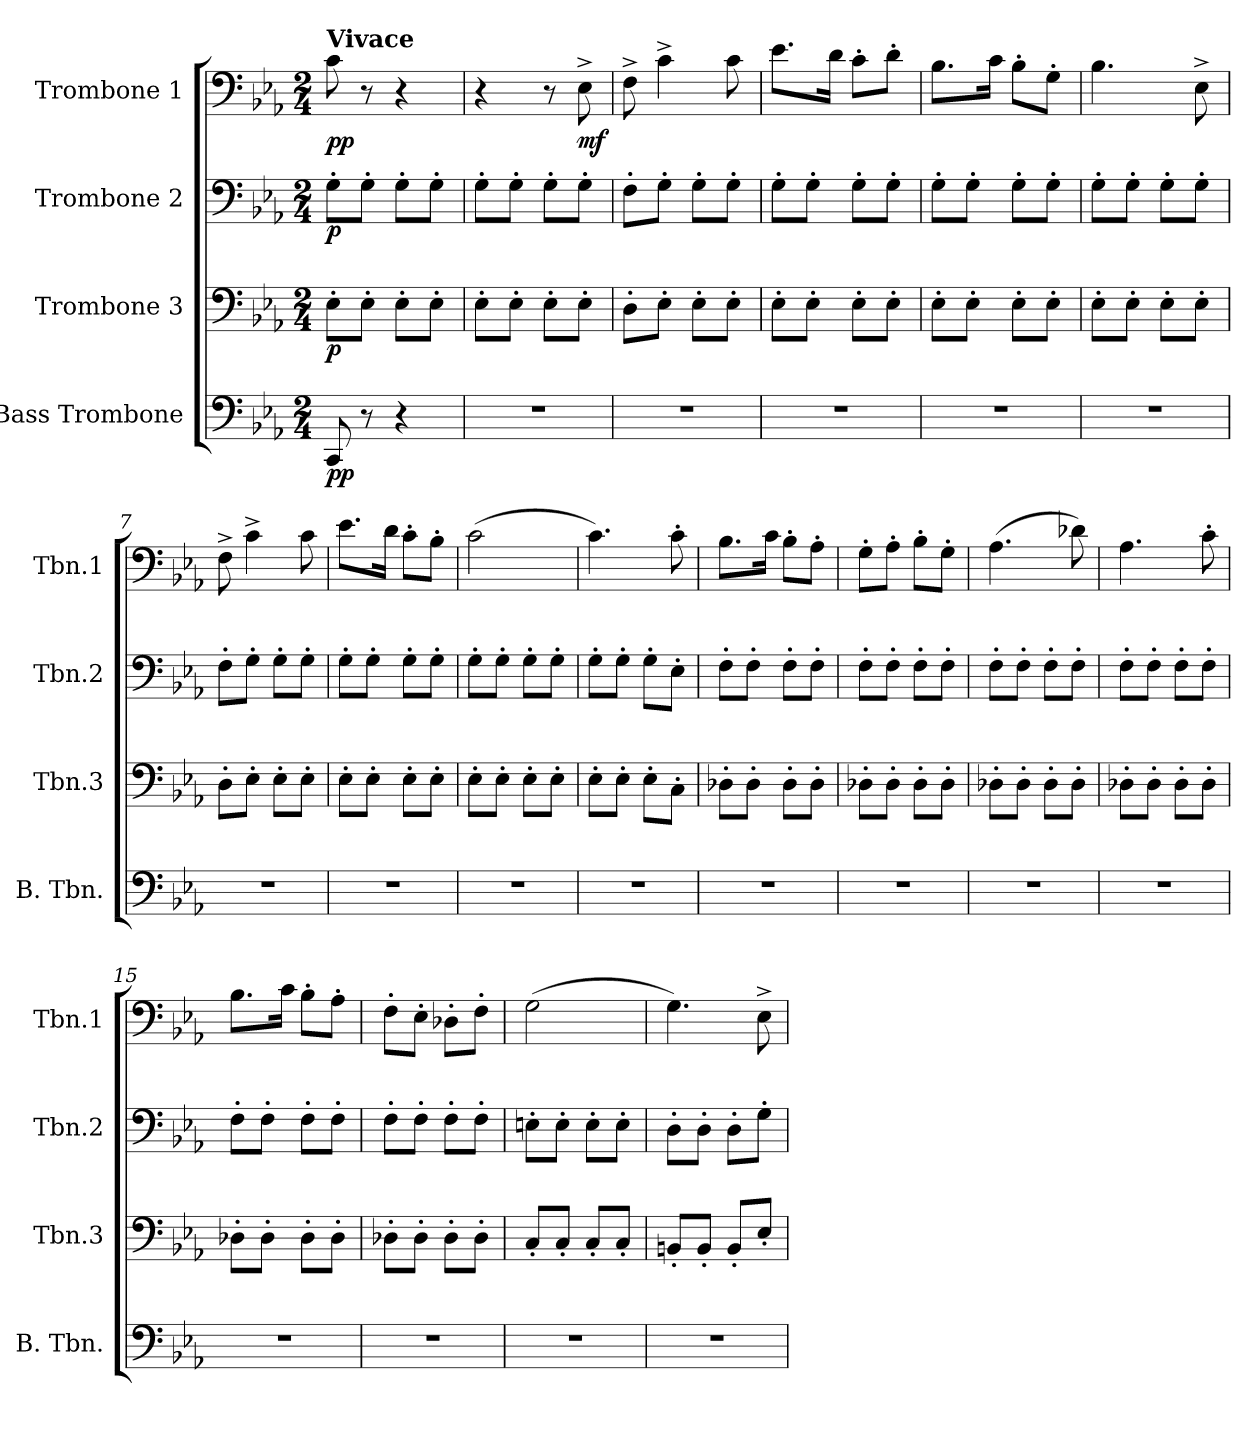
**kern	**dynam	**kern	**dynam	**kern	**dynam	**kern	**dynam
*part4	*part4	*part3	*part3	*part2	*part2	*part1	*part1
*staff4	*staff4	*staff3	*staff3	*staff2	*staff2	*staff1	*staff1
*I"Bass Trombone	*	*I"Trombone 3	*	*I"Trombone 2	*	*I"Trombone 1	*
*I'B. Tbn.	*	*I'Tbn.3	*	*I'Tbn.2	*	*I'Tbn.1	*
*clefF4	*	*clefF4	*	*clefF4	*	*clefF4	*
*k[b-e-a-]	*	*k[b-e-a-]	*	*k[b-e-a-]	*	*k[b-e-a-]	*
*M2/4	*	*M2/4	*	*M2/4	*	*M2/4	*
=1	=1	=1	=1	=1	=1	=1	=1
!	!	!	!	!	!	!LO:TX:a:B:t=Vivace	!
!	!LO:DY:b	!	!LO:DY:b	!	!LO:DY:b	!	!LO:DY:b
8CC/	pp	8E-'\L	p	8G'\L	p	8c\	pp
8r	.	8E-'\J	.	8G'\J	.	8r	.
4r	.	8E-'\L	.	8G'\L	.	4r	.
.	.	8E-'\J	.	8G'\J	.	.	.
=2	=2	=2	=2	=2	=2	=2	=2
2r	.	8E-'\L	.	8G'\L	.	4r	.
.	.	8E-'\J	.	8G'\J	.	.	.
.	.	8E-'\L	.	8G'\L	.	8r	.
!	!	!	!	!	!	!	!LO:DY:b
.	.	8E-'\J	.	8G'\J	.	8E-^\	mf
=3	=3	=3	=3	=3	=3	=3	=3
2r	.	8D'\L	.	8F'\L	.	8F^\	.
.	.	8E-'\J	.	8G'\J	.	4c^\	.
.	.	8E-'\L	.	8G'\L	.	.	.
.	.	8E-'\J	.	8G'\J	.	8c\	.
=4	=4	=4	=4	=4	=4	=4	=4
2r	.	8E-'\L	.	8G'\L	.	8.e-\L	.
.	.	8E-'\J	.	8G'\J	.	.	.
.	.	.	.	.	.	16d\Jk	.
.	.	8E-'\L	.	8G'\L	.	8c'\L	.
.	.	8E-'\J	.	8G'\J	.	8d'\J	.
=5	=5	=5	=5	=5	=5	=5	=5
2r	.	8E-'\L	.	8G'\L	.	8.B-\L	.
.	.	8E-'\J	.	8G'\J	.	.	.
.	.	.	.	.	.	16c\Jk	.
.	.	8E-'\L	.	8G'\L	.	8B-'\L	.
.	.	8E-'\J	.	8G'\J	.	8G'\J	.
=6	=6	=6	=6	=6	=6	=6	=6
2r	.	8E-'\L	.	8G'\L	.	4.B-\	.
.	.	8E-'\J	.	8G'\J	.	.	.
.	.	8E-'\L	.	8G'\L	.	.	.
.	.	8E-'\J	.	8G'\J	.	8E-^\	.
=7	=7	=7	=7	=7	=7	=7	=7
2r	.	8D'\L	.	8F'\L	.	8F^\	.
.	.	8E-'\J	.	8G'\J	.	4c^\	.
.	.	8E-'\L	.	8G'\L	.	.	.
.	.	8E-'\J	.	8G'\J	.	8c\	.
!!LO:LB:g=z
=8	=8	=8	=8	=8	=8	=8	=8
2r	.	8E-'\L	.	8G'\L	.	8.e-\L	.
.	.	8E-'\J	.	8G'\J	.	.	.
.	.	.	.	.	.	16d\Jk	.
.	.	8E-'\L	.	8G'\L	.	8c'\L	.
.	.	8E-'\J	.	8G'\J	.	8B-'\J	.
=9	=9	=9	=9	=9	=9	=9	=9
2r	.	8E-'\L	.	8G'\L	.	(>2c\	.
.	.	8E-'\J	.	8G'\J	.	.	.
.	.	8E-'\L	.	8G'\L	.	.	.
.	.	8E-'\J	.	8G'\J	.	.	.
=10	=10	=10	=10	=10	=10	=10	=10
2r	.	8E-'\L	.	8G'\L	.	4.c\)	.
.	.	8E-'\J	.	8G'\J	.	.	.
.	.	8E-'\L	.	8G'\L	.	.	.
.	.	8C'\J	.	8E-'\J	.	8c'\	.
=11	=11	=11	=11	=11	=11	=11	=11
2r	.	8D-X'\L	.	8F'\L	.	8.B-\L	.
.	.	8D-'\J	.	8F'\J	.	.	.
.	.	.	.	.	.	16c\Jk	.
.	.	8D-'\L	.	8F'\L	.	8B-'\L	.
.	.	8D-'\J	.	8F'\J	.	8A-'\J	.
=12	=12	=12	=12	=12	=12	=12	=12
2r	.	8D-X'\L	.	8F'\L	.	8G'\L	.
.	.	8D-'\J	.	8F'\J	.	8A-'\J	.
.	.	8D-'\L	.	8F'\L	.	8B-'\L	.
.	.	8D-'\J	.	8F'\J	.	8G'\J	.
=13	=13	=13	=13	=13	=13	=13	=13
2r	.	8D-X'\L	.	8F'\L	.	(>4.A-\	.
.	.	8D-'\J	.	8F'\J	.	.	.
.	.	8D-'\L	.	8F'\L	.	.	.
.	.	8D-'\J	.	8F'\J	.	8d-X\)	.
=14	=14	=14	=14	=14	=14	=14	=14
2r	.	8D-X'\L	.	8F'\L	.	4.A-\	.
.	.	8D-'\J	.	8F'\J	.	.	.
.	.	8D-'\L	.	8F'\L	.	.	.
.	.	8D-'\J	.	8F'\J	.	8c'\	.
=15	=15	=15	=15	=15	=15	=15	=15
2r	.	8D-X'\L	.	8F'\L	.	8.B-\L	.
.	.	8D-'\J	.	8F'\J	.	.	.
.	.	.	.	.	.	16c\Jk	.
.	.	8D-'\L	.	8F'\L	.	8B-'\L	.
.	.	8D-'\J	.	8F'\J	.	8A-'\J	.
!!LO:LB:g=z
=16	=16	=16	=16	=16	=16	=16	=16
2r	.	8D-X'\L	.	8F'\L	.	8F'\L	.
.	.	8D-'\J	.	8F'\J	.	8E-'\J	.
.	.	8D-'\L	.	8F'\L	.	8D-X'\L	.
.	.	8D-'\J	.	8F'\J	.	8F'\J	.
=17	=17	=17	=17	=17	=17	=17	=17
2r	.	8C'/L	.	8En'\L	.	(>2G\	.
.	.	8C'/J	.	8E'\J	.	.	.
.	.	8C'/L	.	8E'\L	.	.	.
.	.	8C'/J	.	8E'\J	.	.	.
=18	=18	=18	=18	=18	=18	=18	=18
2r	.	8BBn'/L	.	8D'\L	.	4.G\)	.
.	.	8BB'/J	.	8D'\J	.	.	.
.	.	8BB'/L	.	8D'\L	.	.	.
.	.	8E-'/J	.	8G'\J	.	8E-^\	.
=	=	=	=	=	=	=	=
*-	*-	*-	*-	*-	*-	*-	*-
